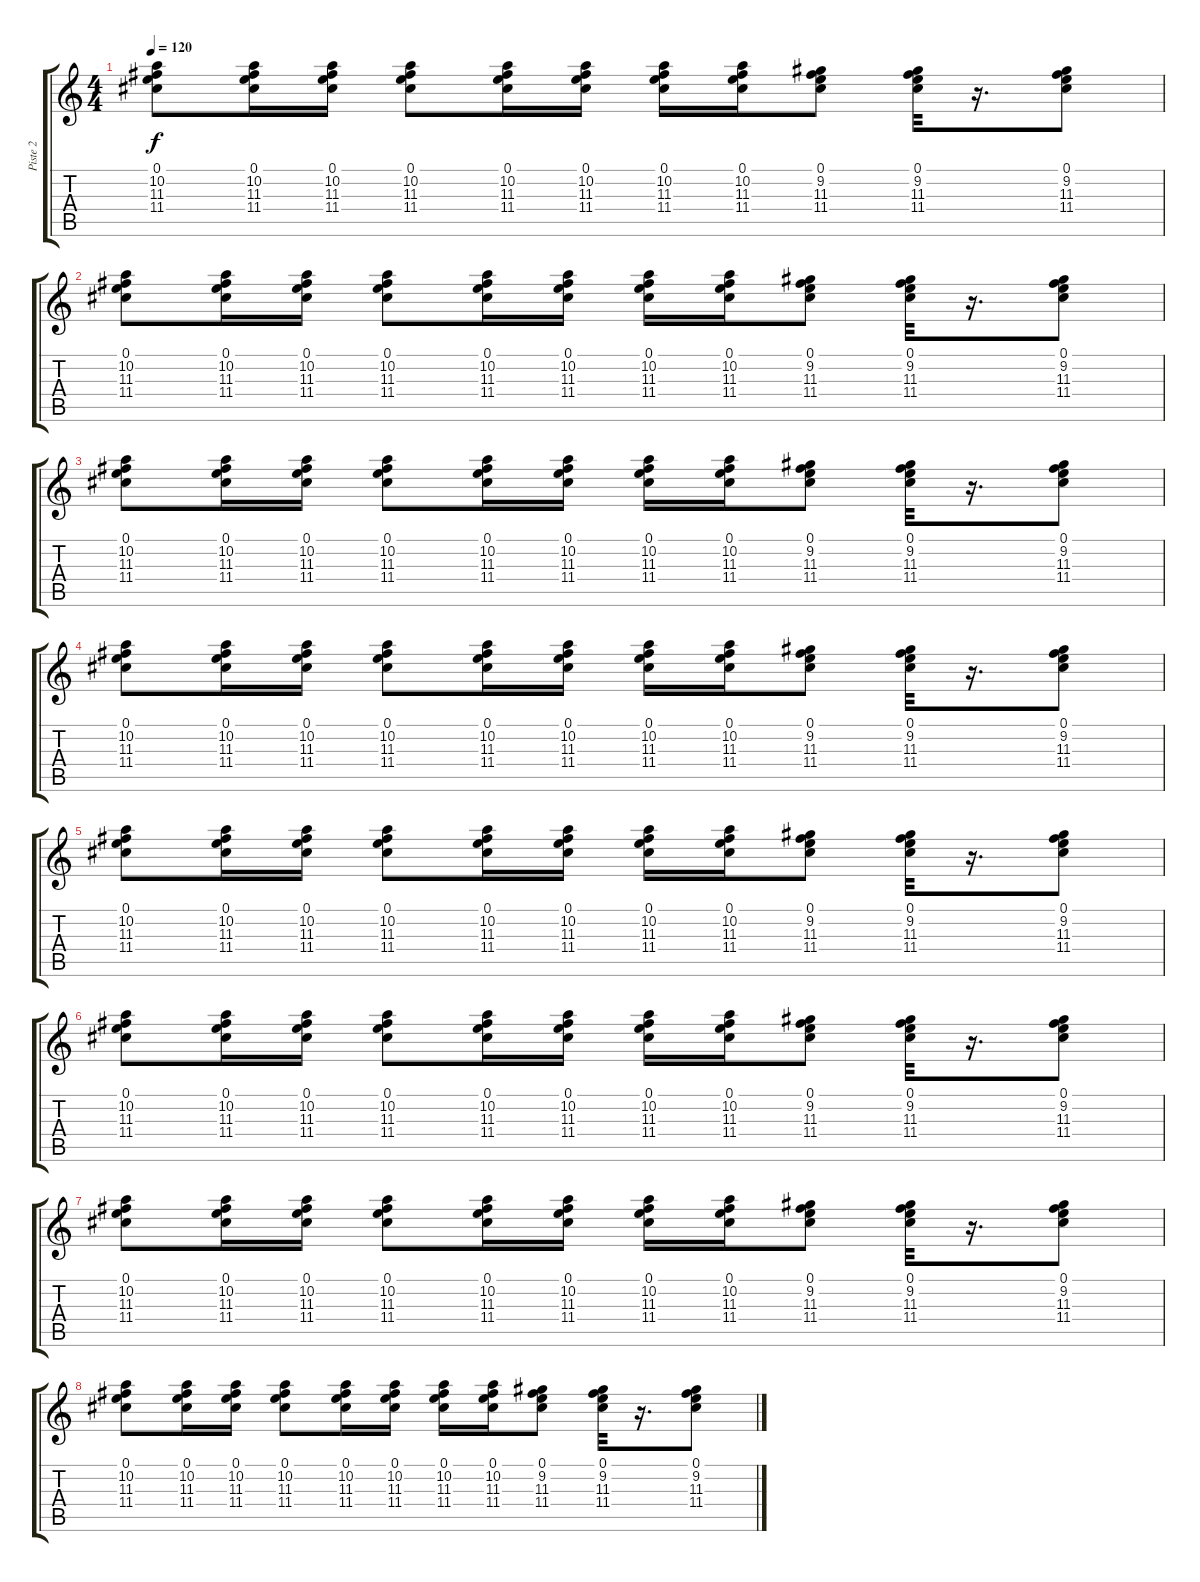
\track ("Piste 2" "Piste 2") {mute instrument distortionguitar}
\staff {score tabs}
\tuning (E4 B3 G3 D3 A2 E2) {hide}
\ts (4 4)
\tempo 120
\clef g2
\ks c
(0.1 10.2 11.3 11.4).8{dy f} (0.1 10.2 11.3 11.4).16 (0.1 10.2 11.3 11.4).16 (0.1 10.2 11.3 11.4).8 (0.1 10.2 11.3 11.4).16 (0.1 10.2 11.3 11.4).16 (0.1 10.2 11.3 11.4).16 (0.1 10.2 11.3 11.4).16 (0.1 9.2 11.3 11.4).8 (0.1 9.2 11.3 11.4).32 r.16{d} (0.1 9.2 11.3 11.4).8 |
(0.1 10.2 11.3 11.4).8 (0.1 10.2 11.3 11.4).16 (0.1 10.2 11.3 11.4).16 (0.1 10.2 11.3 11.4).8 (0.1 10.2 11.3 11.4).16 (0.1 10.2 11.3 11.4).16 (0.1 10.2 11.3 11.4).16 (0.1 10.2 11.3 11.4).16 (0.1 9.2 11.3 11.4).8 (0.1 9.2 11.3 11.4).32 r.16{d} (0.1 9.2 11.3 11.4).8 |
(0.1 10.2 11.3 11.4).8 (0.1 10.2 11.3 11.4).16 (0.1 10.2 11.3 11.4).16 (0.1 10.2 11.3 11.4).8 (0.1 10.2 11.3 11.4).16 (0.1 10.2 11.3 11.4).16 (0.1 10.2 11.3 11.4).16 (0.1 10.2 11.3 11.4).16 (0.1 9.2 11.3 11.4).8 (0.1 9.2 11.3 11.4).32 r.16{d} (0.1 9.2 11.3 11.4).8 |
(0.1 10.2 11.3 11.4).8 (0.1 10.2 11.3 11.4).16 (0.1 10.2 11.3 11.4).16 (0.1 10.2 11.3 11.4).8 (0.1 10.2 11.3 11.4).16 (0.1 10.2 11.3 11.4).16 (0.1 10.2 11.3 11.4).16 (0.1 10.2 11.3 11.4).16 (0.1 9.2 11.3 11.4).8 (0.1 9.2 11.3 11.4).32 r.16{d} (0.1 9.2 11.3 11.4).8 |
(0.1 10.2 11.3 11.4).8 (0.1 10.2 11.3 11.4).16 (0.1 10.2 11.3 11.4).16 (0.1 10.2 11.3 11.4).8 (0.1 10.2 11.3 11.4).16 (0.1 10.2 11.3 11.4).16 (0.1 10.2 11.3 11.4).16 (0.1 10.2 11.3 11.4).16 (0.1 9.2 11.3 11.4).8 (0.1 9.2 11.3 11.4).32 r.16{d} (0.1 9.2 11.3 11.4).8 |
(0.1 10.2 11.3 11.4).8 (0.1 10.2 11.3 11.4).16 (0.1 10.2 11.3 11.4).16 (0.1 10.2 11.3 11.4).8 (0.1 10.2 11.3 11.4).16 (0.1 10.2 11.3 11.4).16 (0.1 10.2 11.3 11.4).16 (0.1 10.2 11.3 11.4).16 (0.1 9.2 11.3 11.4).8 (0.1 9.2 11.3 11.4).32 r.16{d} (0.1 9.2 11.3 11.4).8 |
(0.1 10.2 11.3 11.4).8 (0.1 10.2 11.3 11.4).16 (0.1 10.2 11.3 11.4).16 (0.1 10.2 11.3 11.4).8 (0.1 10.2 11.3 11.4).16 (0.1 10.2 11.3 11.4).16 (0.1 10.2 11.3 11.4).16 (0.1 10.2 11.3 11.4).16 (0.1 9.2 11.3 11.4).8 (0.1 9.2 11.3 11.4).32 r.16{d} (0.1 9.2 11.3 11.4).8 |
(0.1 10.2 11.3 11.4).8 (0.1 10.2 11.3 11.4).16 (0.1 10.2 11.3 11.4).16 (0.1 10.2 11.3 11.4).8 (0.1 10.2 11.3 11.4).16 (0.1 10.2 11.3 11.4).16 (0.1 10.2 11.3 11.4).16 (0.1 10.2 11.3 11.4).16 (0.1 9.2 11.3 11.4).8 (0.1 9.2 11.3 11.4).32 r.16{d} (0.1 9.2 11.3 11.4).8
